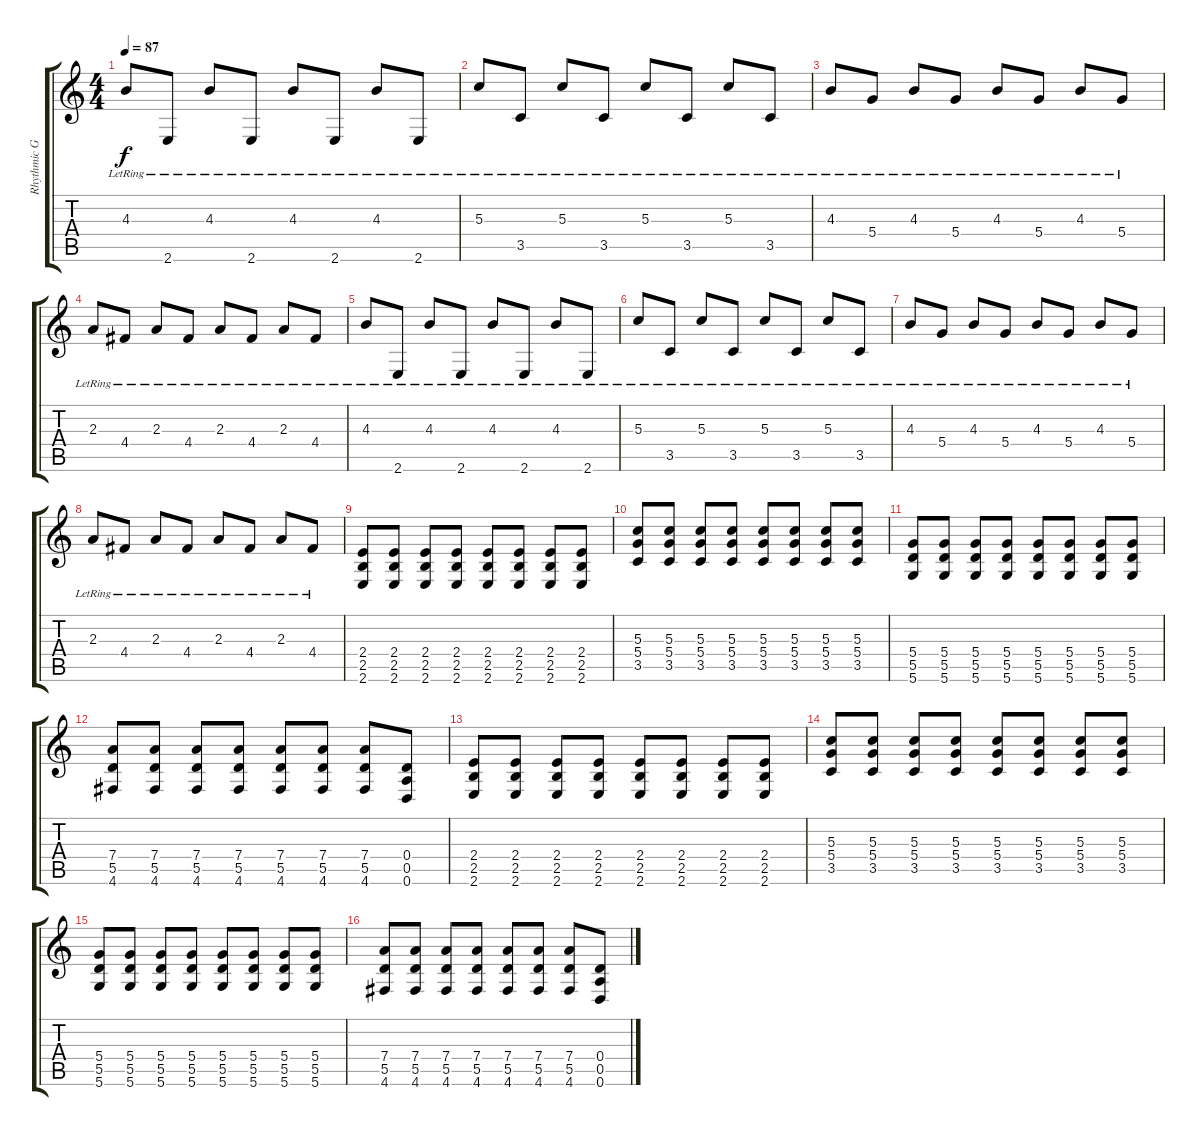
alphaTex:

\track ("Rhythmic Guitar" "Rhythmic G") {instrument electricguitarclean}
\staff {score tabs}
\tuning (E4 B3 G3 D3 A2 D2) {hide}
\ts (4 4)
\tempo 87
\clef g2
\ks c
4.3{lr}.8{dy f} 2.6{lr}.8 4.3{lr}.8 2.6{lr}.8 4.3{lr}.8 2.6{lr}.8 4.3{lr}.8 2.6{lr}.8 |
5.3{lr}.8 3.5{lr}.8 5.3{lr}.8 3.5{lr}.8 5.3{lr}.8 3.5{lr}.8 5.3{lr}.8 3.5{lr}.8 |
4.3{lr}.8 5.4{lr}.8 4.3{lr}.8 5.4{lr}.8 4.3{lr}.8 5.4{lr}.8 4.3{lr}.8 5.4{lr}.8 |
2.3{lr}.8 4.4{lr}.8 2.3{lr}.8 4.4{lr}.8 2.3{lr}.8 4.4{lr}.8 2.3{lr}.8 4.4{lr}.8 |
4.3{lr}.8 2.6{lr}.8 4.3{lr}.8 2.6{lr}.8 4.3{lr}.8 2.6{lr}.8 4.3{lr}.8 2.6{lr}.8 |
5.3{lr}.8 3.5{lr}.8 5.3{lr}.8 3.5{lr}.8 5.3{lr}.8 3.5{lr}.8 5.3{lr}.8 3.5{lr}.8 |
4.3{lr}.8 5.4{lr}.8 4.3{lr}.8 5.4{lr}.8 4.3{lr}.8 5.4{lr}.8 4.3{lr}.8 5.4{lr}.8 |
2.3{lr}.8 4.4{lr}.8 2.3{lr}.8 4.4{lr}.8 2.3{lr}.8 4.4{lr}.8 2.3{lr}.8 4.4{lr}.8 |
(2.4 2.5 2.6).8 (2.4 2.5 2.6).8 (2.4 2.5 2.6).8 (2.4 2.5 2.6).8 (2.4 2.5 2.6).8 (2.4 2.5 2.6).8 (2.4 2.5 2.6).8 (2.4 2.5 2.6).8 |
(5.3 5.4 3.5).8 (5.3 5.4 3.5).8 (5.3 5.4 3.5).8 (5.3 5.4 3.5).8 (5.3 5.4 3.5).8 (5.3 5.4 3.5).8 (5.3 5.4 3.5).8 (5.3 5.4 3.5).8 |
(5.4 5.5 5.6).8 (5.4 5.5 5.6).8 (5.4 5.5 5.6).8 (5.4 5.5 5.6).8 (5.4 5.5 5.6).8 (5.4 5.5 5.6).8 (5.4 5.5 5.6).8 (5.4 5.5 5.6).8 |
(7.4 5.5 4.6).8 (7.4 5.5 4.6).8 (7.4 5.5 4.6).8 (7.4 5.5 4.6).8 (7.4 5.5 4.6).8 (7.4 5.5 4.6).8 (7.4 5.5 4.6).8 (0.4 0.5 0.6).8 |
(2.4 2.5 2.6).8 (2.4 2.5 2.6).8 (2.4 2.5 2.6).8 (2.4 2.5 2.6).8 (2.4 2.5 2.6).8 (2.4 2.5 2.6).8 (2.4 2.5 2.6).8 (2.4 2.5 2.6).8 |
(5.3 5.4 3.5).8 (5.3 5.4 3.5).8 (5.3 5.4 3.5).8 (5.3 5.4 3.5).8 (5.3 5.4 3.5).8 (5.3 5.4 3.5).8 (5.3 5.4 3.5).8 (5.3 5.4 3.5).8 |
(5.4 5.5 5.6).8 (5.4 5.5 5.6).8 (5.4 5.5 5.6).8 (5.4 5.5 5.6).8 (5.4 5.5 5.6).8 (5.4 5.5 5.6).8 (5.4 5.5 5.6).8 (5.4 5.5 5.6).8 |
(7.4 5.5 4.6).8 (7.4 5.5 4.6).8 (7.4 5.5 4.6).8 (7.4 5.5 4.6).8 (7.4 5.5 4.6).8 (7.4 5.5 4.6).8 (7.4 5.5 4.6).8 (0.4 0.5 0.6).8
